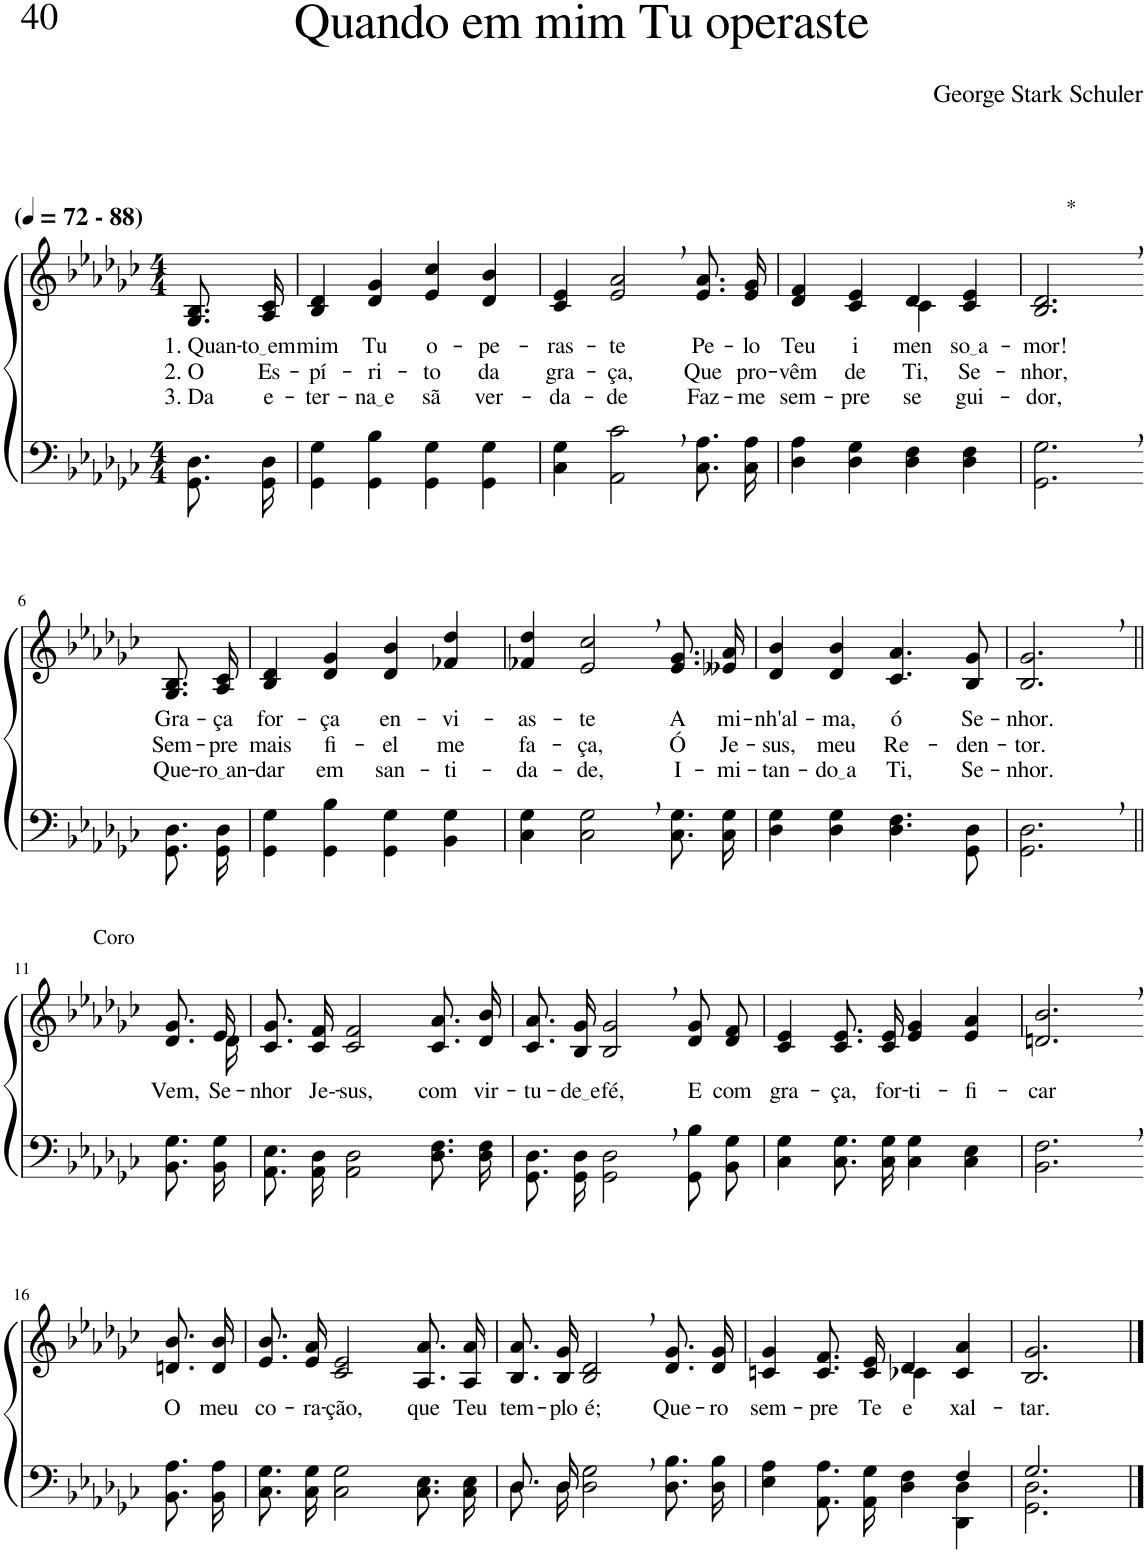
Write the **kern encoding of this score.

**kern	**kern	**text	**text	**text
*part2	*part1	*part1	*part1	*part1
*staff2	*staff1	*staff1	*staff1	*staff1
*I"Parte III e IV	*I"Parte I e II	*	*	*
*clefF4	*clefG2	*	*	*
*Trd-1c-2	*Trd-1c-2	*	*	*
*k[b-e-a-d-g-c-]	*k[b-e-a-d-g-c-]	*	*	*
*M4/4	*M4/4	*	*	*
*MM72	*MM72	*	*	*
=1	=1	=1	=1	=1
!	!LO:TX:a:B:t=(	!	!	!
!	!LO:TX:a:B:t=- 88)	!	!	!
!	!	!LO:LY:b	!LO:LY:b	!LO:LY:b
8.GG-/ 8.D-/L	8.G-/ 8.B-/L	1. Quan-	2. O	3. Da
!	!	!LO:LY:b	!LO:LY:b	!LO:LY:b
16GG-/ 16D-/Jk	16A-/ 16c-/Jk	to em	Es-	e-
=2	=2	=2	=2	=2
!	!	!LO:LY:b	!LO:LY:b	!LO:LY:b
4GG-\ 4G-\	4B-/ 4d-/	mim	-pí-	-ter-
!	!	!LO:LY:b	!LO:LY:b	!LO:LY:b
4GG-\ 4B-\	4d-/ 4g-/	Tu	-ri-	na e
!	!	!LO:LY:b	!LO:LY:b	!LO:LY:b
4GG-\ 4G-\	4e-/ 4cc-/	o-	-to	sã
!	!	!LO:LY:b	!LO:LY:b	!LO:LY:b
4GG-\ 4G-\	4d-/ 4b-/	-pe-	da	ver-
=3	=3	=3	=3	=3
!	!	!LO:LY:b	!LO:LY:b	!LO:LY:b
4C-\ 4G-\	4c-/ 4e-/	-ras-	gra-	-da-
!	!	!LO:LY:b	!LO:LY:b	!LO:LY:b
2AA-\, 2c-\,	2e-/, 2a-/,	-te	-ça,	-de
!	!	!LO:LY:b	!LO:LY:b	!LO:LY:b
8.C-\ 8.A-\L	8.e-/ 8.a-/L	Pe-	Que	Faz-
!	!	!LO:LY:b	!LO:LY:b	!LO:LY:b
16C-\ 16A-\Jk	16e-/ 16g-/Jk	-lo	pro-	-me
=4	=4	=4	=4	=4
!	!	!LO:LY:b	!LO:LY:b	!LO:LY:b
*	*^	*	*	*
4D-\ 4A-\	4d-/ 4f/	2ryy	Teu	-vêm	sem-
!	!	!	!LO:LY:b	!LO:LY:b	!LO:LY:b
4D-\ 4G-\	4c-/ 4e-/	.	i-	de	-pre
!	!	!	!LO:LY:b	!LO:LY:b	!LO:LY:b
4D-\ 4F\	4d-/	4c-\	-men-	Ti,	se-
!	!	!	!LO:LY:b	!LO:LY:b	!LO:LY:b
4D-\ 4F\	4c-/ 4e-/	4ryy	so a	Se-	-gui-
=5	=5	=5	=5	=5	=5
!	!LO:TX:a:t=*	!	!	!	!
!	!	!	!LO:LY:b	!LO:LY:b	!LO:LY:b
*	*v	*v	*	*	*
2.GG-\, 2.G-\,	2.B-/, 2.d-/,	-mor!	-nhor,	-dor,
!!LO:LB:g=z
=6-	=6-	=6-	=6-	=6-
!	!	!LO:LY:b	!LO:LY:b	!LO:LY:b
8.GG-/ 8.D-/L	8.G-/ 8.B-/L	Gra-	Sem-	Que-
!	!	!LO:LY:b	!LO:LY:b	!LO:LY:b
16GG-/ 16D-/Jk	16A-/ 16c-/Jk	-ça	-pre	ro an
=7	=7	=7	=7	=7
!	!	!LO:LY:b	!LO:LY:b	!LO:LY:b
4GG-\ 4G-\	4B-/ 4d-/	for-	mais	-dar
!	!	!LO:LY:b	!LO:LY:b	!LO:LY:b
4GG-\ 4B-\	4d-/ 4g-/	-ça	fi-	em
!	!	!LO:LY:b	!LO:LY:b	!LO:LY:b
4GG-\ 4G-\	4d-/ 4b-/	en-	-el	san-
!	!	!LO:LY:b	!LO:LY:b	!LO:LY:b
4BB-\ 4G-\	4f-X/ 4dd-/	-vi-	me	-ti-
=8	=8	=8	=8	=8
!	!	!LO:LY:b	!LO:LY:b	!LO:LY:b
4C-\ 4G-\	4f-X/ 4dd-/	-as-	fa-	-da-
!	!	!LO:LY:b	!LO:LY:b	!LO:LY:b
2C-\, 2G-\,	2e-/, 2cc-/,	-te	-ça,	-de,
!	!	!LO:LY:b	!LO:LY:b	!LO:LY:b
8.C-\ 8.G-\L	8.e-/ 8.g-/L	A	Ó	I-
!	!	!LO:LY:b	!LO:LY:b	!LO:LY:b
16C-\ 16G-\Jk	16e--X/ 16a-/Jk	mi-	Je-	-mi-
=9	=9	=9	=9	=9
!	!	!LO:LY:b	!LO:LY:b	!LO:LY:b
4D-\ 4G-\	4d-/ 4b-/	-nh'al-	-sus,	-tan-
!	!	!LO:LY:b	!LO:LY:b	!LO:LY:b
4D-\ 4G-\	4d-/ 4b-/	-ma,	meu	do a
!	!	!LO:LY:b	!LO:LY:b	!LO:LY:b
4.D-\ 4.F\	4.c-/ 4.a-/	ó	Re-	Ti,
!	!	!LO:LY:b	!LO:LY:b	!LO:LY:b
8GG-\ 8D-\	8B-/ 8g-/	Se-	-den-	Se-
=10	=10	=10	=10	=10
!	!	!LO:LY:b	!LO:LY:b	!LO:LY:b
2.GG-\, 2.D-\,	2.B-/, 2.g-/,	-nhor.	-tor.	-nhor.
!!LO:LB:g=z
=11||	=11||	=11||	=11||	=11||
!	!LO:TX:a:t=Coro	!	!	!
!	!	!LO:LY:b	!	!
*	*^	*	*	*
8.BB-\ 8.G-\L	8.d-/ 8.g-/L	8.ryy	Vem,	.	.
!	!	!	!LO:LY:b	!	!
16BB-\ 16G-\Jk	16e-/Jk	16d-\	Se-	.	.
=12	=12	=12	=12	=12	=12
!	!	!	!LO:LY:b	!	!
*	*v	*v	*	*	*
8.AA-/ 8.E-/L	8.c-/ 8.g-/L	-nhor	.	.
!	!	!LO:LY:b	!	!
16AA-/ 16D-/Jk	16c-/ 16f/Jk	Je--	.	.
!	!	!LO:LY:b	!	!
2AA-\ 2D-\	2c-/ 2f/	-sus,	.	.
!	!	!LO:LY:b	!	!
8.D-\ 8.F\L	8.c-/ 8.a-/L	com	.	.
!	!	!LO:LY:b	!	!
16D-\ 16F\Jk	16d-/ 16b-/Jk	vir-	.	.
=13	=13	=13	=13	=13
!	!	!LO:LY:b	!	!
8.GG-/ 8.D-/L	8.c-/ 8.a-/L	-tu-	.	.
!	!	!LO:LY:b	!	!
16GG-/ 16D-/Jk	16B-/ 16g-/Jk	de e	.	.
!	!	!LO:LY:b	!	!
2GG-\, 2D-\,	2B-/, 2g-/,	fé,	.	.
!	!	!LO:LY:b	!	!
8GG-/ 8B-/L	8d-/ 8g-/L	E	.	.
!	!	!LO:LY:b	!	!
8BB-/ 8G-/J	8d-/ 8f/J	com	.	.
=14	=14	=14	=14	=14
!	!	!LO:LY:b	!	!
4C-\ 4G-\	4c-/ 4e-/	gra-	.	.
!	!	!LO:LY:b	!	!
8.C-\ 8.G-\L	8.c-/ 8.e-/L	-ça,	.	.
!	!	!LO:LY:b	!	!
16C-\ 16G-\Jk	16c-/ 16e-/Jk	for-	.	.
!	!	!LO:LY:b	!	!
4C-\ 4G-\	4e-/ 4g-/	-ti-	.	.
!	!	!LO:LY:b	!	!
4C-\ 4E-\	4e-/ 4a-/	-fi-	.	.
=15	=15	=15	=15	=15
!	!	!LO:LY:b	!	!
2.BB-\, 2.F\,	2.dn/, 2.b-/,	-car	.	.
!!LO:LB:g=z
=16-	=16-	=16-	=16-	=16-
!	!	!LO:LY:b	!	!
8.BB-\ 8.A-\L	8.dn/ 8.b-/L	O	.	.
!	!	!LO:LY:b	!	!
16BB-\ 16A-\Jk	16d/ 16b-/Jk	meu	.	.
=17	=17	=17	=17	=17
!	!	!LO:LY:b	!	!
8.C-\ 8.G-\L	8.e-/ 8.b-/L	co-	.	.
!	!	!LO:LY:b	!	!
16C-\ 16G-\Jk	16e-/ 16a-/Jk	-ra-	.	.
!	!	!LO:LY:b	!	!
2C-\ 2G-\	2c-/ 2e-/	-ção,	.	.
!	!	!LO:LY:b	!	!
8.C-\ 8.E-\L	8.A-/ 8.a-/L	que	.	.
!	!	!LO:LY:b	!	!
16C-\ 16E-\Jk	16A-/ 16a-/Jk	Teu	.	.
=18	=18	=18	=18	=18
*^	*	*	*	*
!	!	!	!LO:LY:b	!	!
8.D-/L	8.D-\L	8.B-/ 8.a-/L	tem-	.	.
!	!	!	!LO:LY:b	!	!
16D-/Jk	16D-\Jk	16B-/ 16g-/Jk	-plo	.	.
!	!	!	!LO:LY:b	!	!
2D-\, 2G-\,	2.ryy	2B-/, 2d-/,	é;	.	.
!	!	!	!LO:LY:b	!	!
8.D-\ 8.B-\L	.	8.d-/ 8.g-/L	Que-	.	.
!	!	!	!LO:LY:b	!	!
16D-\ 16B-\Jk	.	16d-/ 16g-/Jk	-ro	.	.
=19	=19	=19	=19	=19	=19
!	!	!	!LO:LY:b	!	!
*	*	*^	*	*	*
2.ryy	4E-\ 4A-\	4cn/ 4g-/	2ryy	sem-	.	.
!	!	!	!	!LO:LY:b	!	!
.	8.AA-\ 8.A-\L	8.c/ 8.f/L	.	-pre	.	.
!	!	!	!	!LO:LY:b	!	!
.	16AA-\ 16G-\Jk	16c/ 16e-/Jk	.	Te	.	.
!	!	!	!	!LO:LY:b	!	!
.	4D-\ 4F\	4d-/	4c-X\	e-	.	.
!	!	!	!	!LO:LY:b	!	!
4F/	4DD-\ 4D-\	4c-/ 4a-/	4ryy	-xal-	.	.
=20	=20	=20	=20	=20	=20	=20
!	!	!	!	!LO:LY:b	!	!
*	*	*v	*v	*	*	*
2.G-/	2.GG-\ 2.D-\	2.B-/ 2.g-/	-tar.	.	.
*v	*v	*	*	*	*
==	==	==	==	==
*-	*-	*-	*-	*-
